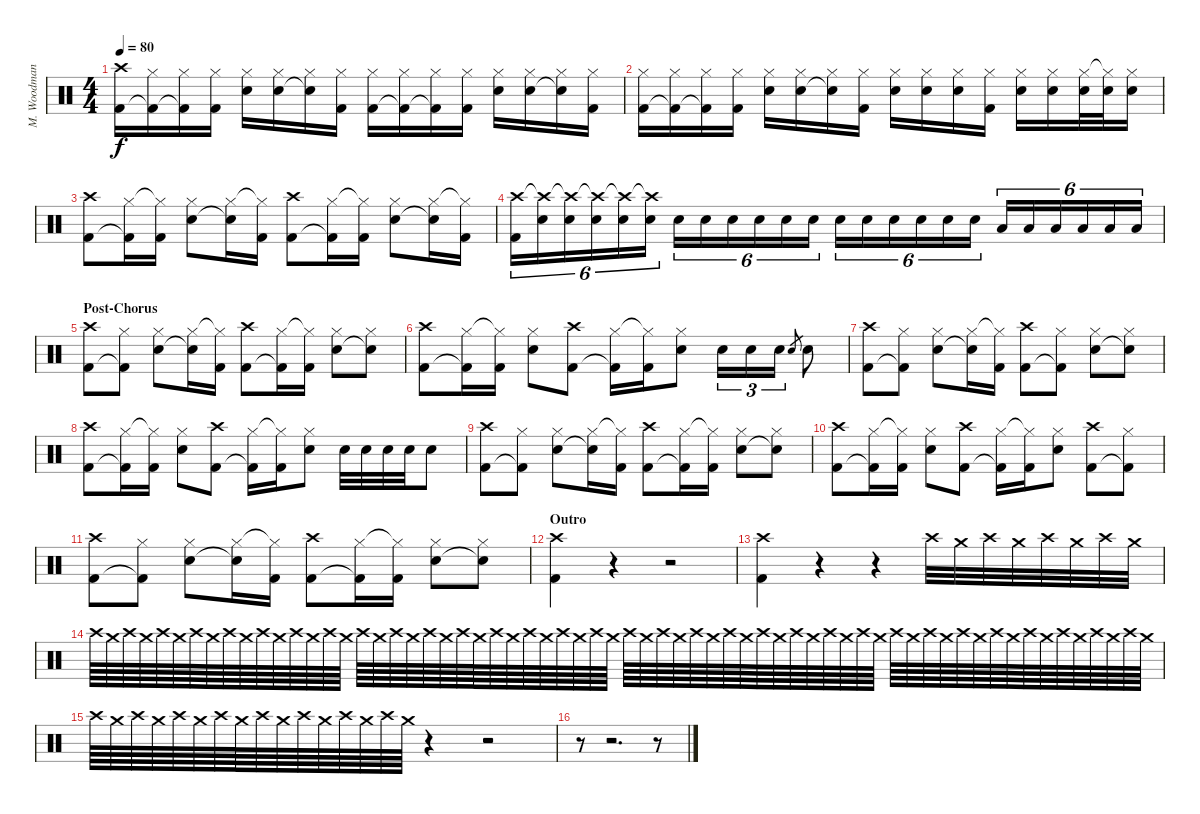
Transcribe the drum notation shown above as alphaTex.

\track ("M. Woodmansey" "M. Woodman") {instrument percussion}
\staff {score}
\articulation defaults
\ts (4 4)
\tempo 80
\clef neutral
\ks c
("Crash high (hit)" "Kick (hit) 2").16{dy f} ("Hi-Hat (closed)" "Kick (hit) 2"{t}).16 ("Hi-Hat (closed)" "Kick (hit) 2"{t}).16 ("Hi-Hat (closed)" "Kick (hit) 2").16 ("Hi-Hat (closed)" "Electric Snare (hit)").16 ("Hi-Hat (closed)" "Electric Snare (hit)").16 ("Hi-Hat (closed)" "Electric Snare (hit)"{t}).16 ("Hi-Hat (closed)" "Kick (hit) 2").16 ("Hi-Hat (closed)" "Kick (hit) 2").16 ("Hi-Hat (closed)" "Kick (hit) 2"{t}).16 ("Hi-Hat (closed)" "Kick (hit) 2"{t}).16 ("Hi-Hat (closed)" "Kick (hit) 2").16 ("Hi-Hat (closed)" "Electric Snare (hit)").16 ("Hi-Hat (closed)" "Electric Snare (hit)").16 ("Hi-Hat (closed)" "Electric Snare (hit)"{t}).16 ("Hi-Hat (closed)" "Kick (hit) 2").16 |
("Hi-Hat (closed)" "Kick (hit) 2").16 ("Hi-Hat (closed)" "Kick (hit) 2"{t}).16 ("Hi-Hat (closed)" "Kick (hit) 2"{t}).16 ("Hi-Hat (closed)" "Kick (hit) 2").16 ("Hi-Hat (closed)" "Electric Snare (hit)").16 ("Hi-Hat (closed)" "Electric Snare (hit)").16 ("Hi-Hat (closed)" "Electric Snare (hit)"{t}).16 ("Hi-Hat (closed)" "Kick (hit) 2").16 ("Hi-Hat (closed)" "Electric Snare (hit)").16 ("Hi-Hat (closed)" "Electric Snare (hit)").16 ("Hi-Hat (closed)" "Electric Snare (hit)").16 ("Hi-Hat (closed)" "Kick (hit) 2").16 ("Hi-Hat (closed)" "Electric Snare (hit)").16 ("Hi-Hat (closed)" "Electric Snare (hit)").16 ("Hi-Hat (closed)" "Electric Snare (hit)").32 ("Hi-Hat (closed)"{t} "Electric Snare (hit)").32 ("Hi-Hat (closed)" "Electric Snare (hit)").16 |
("Crash high (hit)" "Kick (hit) 2").8 ("Hi-Hat (closed)" "Kick (hit) 2"{t}).16 ("Hi-Hat (closed)"{t} "Kick (hit) 2").16 ("Hi-Hat (closed)" "Electric Snare (hit)").8 ("Hi-Hat (closed)" "Electric Snare (hit)"{t}).16 ("Hi-Hat (closed)"{t} "Kick (hit) 2").16 ("Crash high (hit)" "Kick (hit) 2").8 ("Hi-Hat (closed)" "Kick (hit) 2"{t}).16 ("Hi-Hat (closed)"{t} "Kick (hit) 2").16 ("Hi-Hat (closed)" "Electric Snare (hit)").8 ("Hi-Hat (closed)" "Electric Snare (hit)"{t}).16 ("Hi-Hat (closed)"{t} "Kick (hit) 2").16 |
("Crash high (hit)" "Kick (hit) 2").16{tu (6 4)} ("Crash high (hit)"{t} "Electric Snare (hit)").16{tu (6 4)} ("Crash high (hit)"{t} "Electric Snare (hit)").16{tu (6 4)} ("Crash high (hit)"{t} "Electric Snare (hit)").16{tu (6 4)} ("Crash high (hit)"{t} "Electric Snare (hit)").16{tu (6 4)} ("Crash high (hit)"{t} "Electric Snare (hit)").16{tu (6 4)} "Electric Snare (hit)".16{tu (6 4)} "Electric Snare (hit)".16{tu (6 4)} "Electric Snare (hit)".16{tu (6 4)} "Electric Snare (hit)".16{tu (6 4)} "Electric Snare (hit)".16{tu (6 4)} "Electric Snare (hit)".16{tu (6 4)} "Electric Snare (hit)".16{tu (6 4)} "Electric Snare (hit)".16{tu (6 4)} "Electric Snare (hit)".16{tu (6 4)} "Electric Snare (hit)".16{tu (6 4)} "Electric Snare (hit)".16{tu (6 4)} "Electric Snare (hit)".16{tu (6 4)} "Low Floor Tom (hit)".16{tu (6 4)} "Low Floor Tom (hit)".16{tu (6 4)} "Low Floor Tom (hit)".16{tu (6 4)} "Low Floor Tom (hit)".16{tu (6 4)} "Low Floor Tom (hit)".16{tu (6 4)} "Low Floor Tom (hit)".16{tu (6 4)} |
\section ("" "Post-Chorus")
("Crash high (hit)" "Kick (hit) 2").8 ("Hi-Hat (closed)" "Kick (hit) 2"{t}).8 ("Hi-Hat (closed)" "Electric Snare (hit)").8 ("Hi-Hat (closed)" "Electric Snare (hit)"{t}).16 ("Hi-Hat (closed)"{t} "Kick (hit) 2").16 ("Crash high (hit)" "Kick (hit) 2").8 ("Hi-Hat (closed)" "Kick (hit) 2"{t}).16 ("Hi-Hat (closed)"{t} "Kick (hit) 2").16 ("Hi-Hat (closed)" "Electric Snare (hit)").8 ("Hi-Hat (closed)" "Electric Snare (hit)"{t}).8 |
("Crash high (hit)" "Kick (hit) 2").8 ("Hi-Hat (closed)" "Kick (hit) 2"{t}).16 ("Hi-Hat (closed)"{t} "Kick (hit) 2").16 ("Hi-Hat (closed)" "Electric Snare (hit)").8 ("Crash high (hit)" "Kick (hit) 2").8 ("Hi-Hat (closed)" "Kick (hit) 2"{t}).16 ("Hi-Hat (closed)"{t} "Kick (hit) 2").16 ("Hi-Hat (closed)" "Electric Snare (hit)").8 "Electric Snare (hit)".16{tu (3 2)} "Electric Snare (hit)".16{tu (3 2)} "Electric Snare (hit)".16{tu (3 2)} "Electric Snare (hit)".8{gr} "Electric Snare (hit)".8 |
("Crash high (hit)" "Kick (hit) 2").8 ("Hi-Hat (closed)" "Kick (hit) 2"{t}).8 ("Hi-Hat (closed)" "Electric Snare (hit)").8 ("Hi-Hat (closed)" "Electric Snare (hit)"{t}).16 ("Hi-Hat (closed)"{t} "Kick (hit) 2").16 ("Crash high (hit)" "Kick (hit) 2").8 ("Hi-Hat (closed)" "Kick (hit) 2"{t}).8 ("Hi-Hat (closed)" "Electric Snare (hit)").8 ("Hi-Hat (closed)" "Electric Snare (hit)"{t}).8 |
("Crash high (hit)" "Kick (hit) 2").8 ("Hi-Hat (closed)" "Kick (hit) 2"{t}).16 ("Hi-Hat (closed)"{t} "Kick (hit) 2").16 ("Hi-Hat (closed)" "Electric Snare (hit)").8 ("Crash high (hit)" "Kick (hit) 2").8 ("Hi-Hat (closed)" "Kick (hit) 2"{t}).16 ("Hi-Hat (closed)"{t} "Kick (hit) 2").16 ("Hi-Hat (closed)" "Electric Snare (hit)").8 "Electric Snare (hit)".32 "Electric Snare (hit)".32 "Electric Snare (hit)".32 "Electric Snare (hit)".32 "Electric Snare (hit)".8 |
("Crash high (hit)" "Kick (hit) 2").8 ("Hi-Hat (closed)" "Kick (hit) 2"{t}).8 ("Hi-Hat (closed)" "Electric Snare (hit)").8 ("Hi-Hat (closed)" "Electric Snare (hit)"{t}).16 ("Hi-Hat (closed)"{t} "Kick (hit) 2").16 ("Crash high (hit)" "Kick (hit) 2").8 ("Hi-Hat (closed)" "Kick (hit) 2"{t}).16 ("Hi-Hat (closed)"{t} "Kick (hit) 2").16 ("Hi-Hat (closed)" "Electric Snare (hit)").8 ("Hi-Hat (closed)" "Electric Snare (hit)"{t}).8 |
("Crash high (hit)" "Kick (hit) 2").8 ("Hi-Hat (closed)" "Kick (hit) 2"{t}).16 ("Hi-Hat (closed)"{t} "Kick (hit) 2").16 ("Hi-Hat (closed)" "Electric Snare (hit)").8 ("Crash high (hit)" "Kick (hit) 2").8 ("Hi-Hat (closed)" "Kick (hit) 2"{t}).16 ("Hi-Hat (closed)"{t} "Kick (hit) 2").16 ("Hi-Hat (closed)" "Electric Snare (hit)").8 ("Crash high (hit)" "Kick (hit) 2").8 ("Hi-Hat (closed)" "Kick (hit) 2"{t}).8 |
("Crash high (hit)" "Kick (hit) 2").8 ("Hi-Hat (closed)" "Kick (hit) 2"{t}).8 ("Hi-Hat (closed)" "Electric Snare (hit)").8 ("Hi-Hat (closed)" "Electric Snare (hit)"{t}).16 ("Hi-Hat (closed)"{t} "Kick (hit) 2").16 ("Crash high (hit)" "Kick (hit) 2").8 ("Hi-Hat (closed)" "Kick (hit) 2"{t}).16 ("Hi-Hat (closed)"{t} "Kick (hit) 2").16 ("Hi-Hat (closed)" "Electric Snare (hit)").8 ("Hi-Hat (closed)" "Electric Snare (hit)"{t}).8 |
\section ("" "Outro")
("Crash high (hit)" "Kick (hit) 2").4 r.4 r.2 |
("Crash high (hit)" "Kick (hit) 2").4 r.4 r.4 "Crash high (hit)".32 "Crash medium (hit)".32 "Crash high (hit)".32 "Crash medium (hit)".32 "Crash high (hit)".32 "Crash medium (hit)".32 "Crash high (hit)".32 "Crash medium (hit)".32 |
"Crash high (hit)".64 "Crash medium (hit)".64 "Crash high (hit)".64 "Crash medium (hit)".64 "Crash high (hit)".64 "Crash medium (hit)".64 "Crash high (hit)".64 "Crash medium (hit)".64 "Crash high (hit)".64 "Crash medium (hit)".64 "Crash high (hit)".64 "Crash medium (hit)".64 "Crash high (hit)".64 "Crash medium (hit)".64 "Crash high (hit)".64 "Crash medium (hit)".64 "Crash high (hit)".64 "Crash medium (hit)".64 "Crash high (hit)".64 "Crash medium (hit)".64 "Crash high (hit)".64 "Crash medium (hit)".64 "Crash high (hit)".64 "Crash medium (hit)".64 "Crash high (hit)".64 "Crash medium (hit)".64 "Crash high (hit)".64 "Crash medium (hit)".64 "Crash high (hit)".64 "Crash medium (hit)".64 "Crash high (hit)".64 "Crash medium (hit)".64 "Crash high (hit)".64 "Crash medium (hit)".64 "Crash high (hit)".64 "Crash medium (hit)".64 "Crash high (hit)".64 "Crash medium (hit)".64 "Crash high (hit)".64 "Crash medium (hit)".64 "Crash high (hit)".64 "Crash medium (hit)".64 "Crash high (hit)".64 "Crash medium (hit)".64 "Crash high (hit)".64 "Crash medium (hit)".64 "Crash high (hit)".64 "Crash medium (hit)".64 "Crash high (hit)".64 "Crash medium (hit)".64 "Crash high (hit)".64 "Crash medium (hit)".64 "Crash high (hit)".64 "Crash medium (hit)".64 "Crash high (hit)".64 "Crash medium (hit)".64 "Crash high (hit)".64 "Crash medium (hit)".64 "Crash high (hit)".64 "Crash medium (hit)".64 "Crash high (hit)".64 "Crash medium (hit)".64 "Crash high (hit)".64 "Crash medium (hit)".64 |
"Crash high (hit)".64 "Crash medium (hit)".64 "Crash high (hit)".64 "Crash medium (hit)".64 "Crash high (hit)".64 "Crash medium (hit)".64 "Crash high (hit)".64 "Crash medium (hit)".64 "Crash high (hit)".64 "Crash medium (hit)".64 "Crash high (hit)".64 "Crash medium (hit)".64 "Crash high (hit)".64 "Crash medium (hit)".64 "Crash high (hit)".64 "Crash medium (hit)".64 r.4 r.2 |
r.8 r.2{d} r.8
